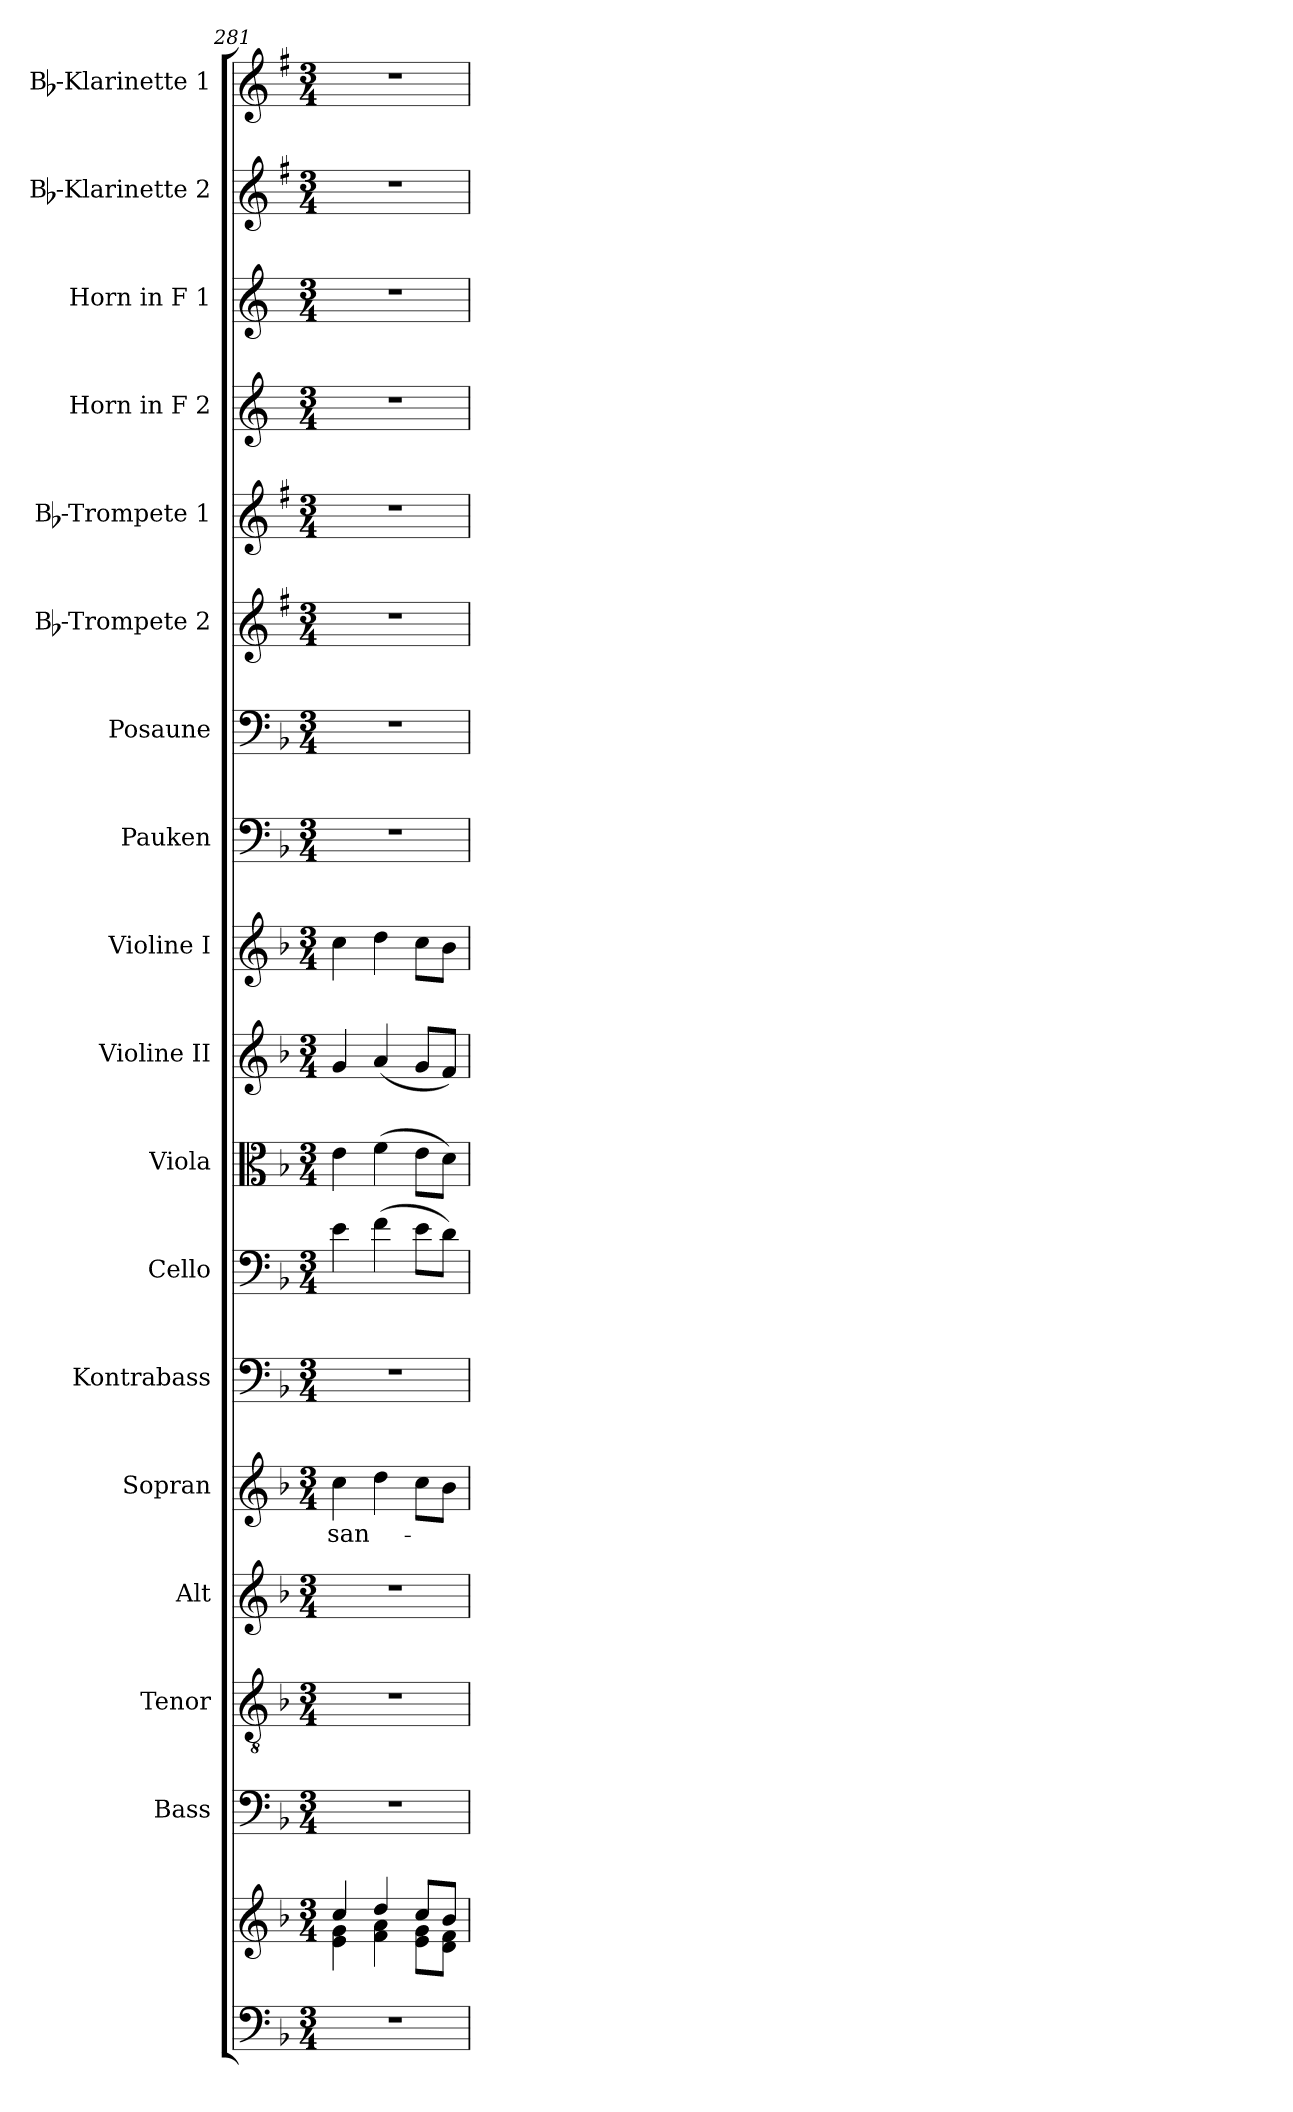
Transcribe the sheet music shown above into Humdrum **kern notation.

**kern	**kern	**kern	**kern	**kern	**kern	**text	**kern	**kern	**kern	**kern	**kern	**kern	**kern	**kern	**kern	**kern	**kern	**kern	**kern
*part18	*part18	*part17	*part16	*part15	*part14	*part14	*part13	*part12	*part11	*part10	*part9	*part8	*part7	*part6	*part5	*part4	*part3	*part2	*part1
*staff19	*staff18	*staff17	*staff16	*staff15	*staff14	*staff14	*staff13	*staff12	*staff11	*staff10	*staff9	*staff8	*staff7	*staff6	*staff5	*staff4	*staff3	*staff2	*staff1
*	*	*I"Bass	*I"Tenor	*I"Alt	*I"Sopran	*	*I"Kontrabass	*I"Cello	*I"Viola	*I"Violine II	*I"Violine I	*I"Pauken	*I"Posaune	*I"Bb-Trompete 2	*I"Bb-Trompete 1	*I"Horn in F 2	*I"Horn in F 1	*I"Bb-Klarinette 2	*I"Bb-Klarinette 1
*	*	*I'B.	*I'T.	*I'A.	*I'S.	*	*I'Kb.	*	*I'Vla.	*I'Vl. II	*I'Vl. I	*I'Pk.	*I'Pos.	*I'Bb Trp. 2	*I'Bb Trp. 1	*	*	*I'Bb Kl. 2	*I'Bb Kl. 1
*clefF4	*clefG2	*clefF4	*clefGv2	*clefG2	*clefG2	*	*clefF4	*clefF4	*clefC3	*clefG2	*clefG2	*clefF4	*clefF4	*clefG2	*clefG2	*clefG2	*clefG2	*clefG2	*clefG2
*	*	*	*	*	*	*	*ITrd7c12	*	*	*	*	*	*	*ITrd1c2	*ITrd1c2	*ITrd4c7	*ITrd4c7	*ITrd1c2	*ITrd1c2
*k[b-]	*k[b-]	*k[b-]	*k[b-]	*k[b-]	*k[b-]	*	*k[b-]	*k[b-]	*k[b-]	*k[b-]	*k[b-]	*k[b-]	*k[b-]	*k[b-]	*k[b-]	*k[b-]	*k[b-]	*k[b-]	*k[b-]
*F:	*F:	*F:	*F:	*F:	*F:	*	*F:	*F:	*F:	*F:	*F:	*F:	*F:	*F:	*F:	*F:	*F:	*F:	*F:
*M3/4	*M3/4	*M3/4	*M3/4	*M3/4	*M3/4	*	*M3/4	*M3/4	*M3/4	*M3/4	*M3/4	*M3/4	*M3/4	*M3/4	*M3/4	*M3/4	*M3/4	*M3/4	*M3/4
=281	=281	=281	=281	=281	=281	=281	=281	=281	=281	=281	=281	=281	=281	=281	=281	=281	=281	=281	=281
*	*^	*	*	*	*	*	*	*	*	*	*	*	*	*	*	*	*	*	*
!	!	!	!	!	!	!	!LO:LY:b	!	!	!	!	!	!	!	!	!	!	!	!	!
2.r	4cc/	4e\ 4g\	2.r	2.r	2.r	4cc\	-san-	2.r	4e\	4e\	4g/	4cc\	2.r	2.r	2.r	2.r	2.r	2.r	2.r	2.r
.	4dd/	4f\ 4a\	.	.	.	4dd\	.	.	(>4f\	(>4f\	(<4a/	4dd\	.	.	.	.	.	.	.	.
.	8cc/L	8e\ 8g\L	.	.	.	8cc\L	.	.	8e\L	8e\L	8g/L	8cc\L	.	.	.	.	.	.	.	.
.	8b-/J	8d\ 8f\J	.	.	.	8b-\J	.	.	8d\J)	8d\J)	8f/J)	8b-\J	.	.	.	.	.	.	.	.
*	*v	*v	*	*	*	*	*	*	*	*	*	*	*	*	*	*	*	*	*	*
=	=	=	=	=	=	=	=	=	=	=	=	=	=	=	=	=	=	=	=
*-	*-	*-	*-	*-	*-	*-	*-	*-	*-	*-	*-	*-	*-	*-	*-	*-	*-	*-	*-
